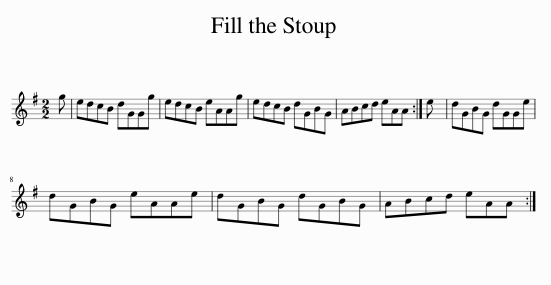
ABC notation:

X:1
L:1/8
M:2/2
I:linebreak $
K:G
V:1 treble
V:1
 g | edcB dGGg | edcB eAAg | edcB dGBG | ABcd eAA :| %5
 e | dGBG dGGe |$ dGBG eAAe | dGBG dGBG | ABcd eAA :| %10
